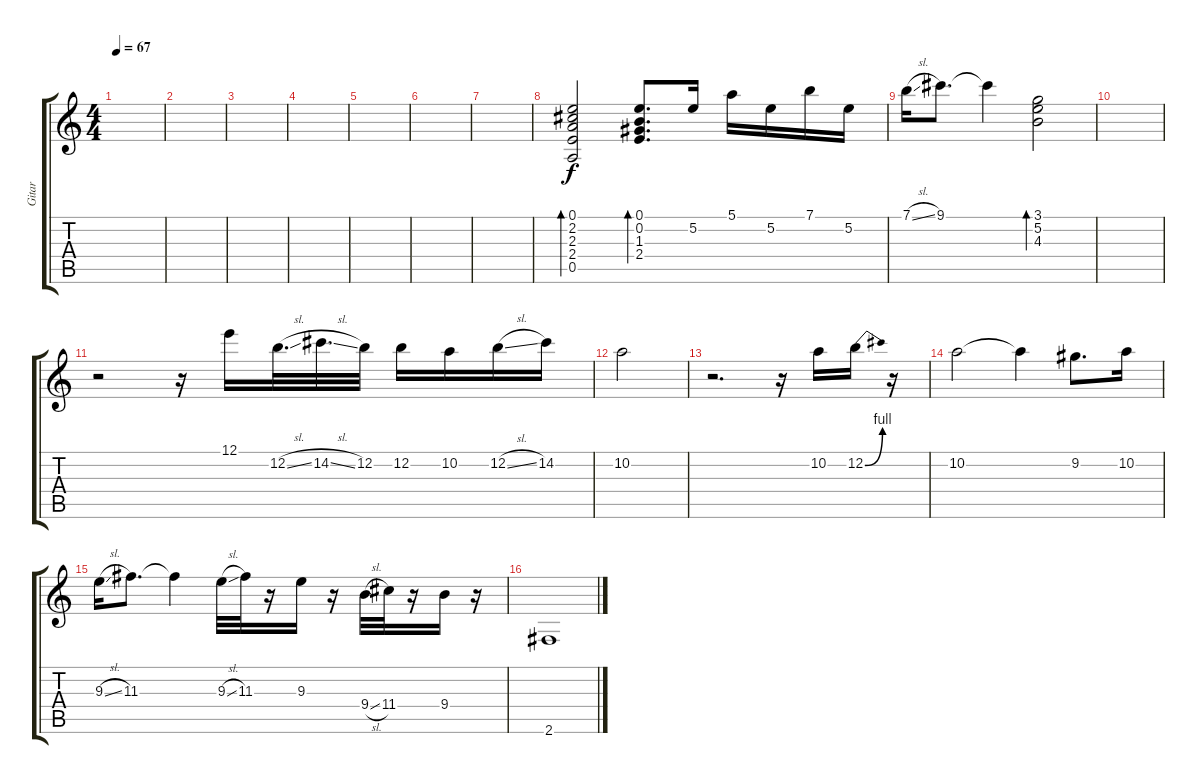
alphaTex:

\track ("Gitar" "Gitar") {instrument acousticguitarsteel}
\staff {score tabs}
\tuning (E4 B3 G3 D3 A2 E2) {hide}
\ts (4 4)
\tempo 67
\clef g2
\ks c
|
|
|
|
|
|
|
(0.1 2.2 2.3 2.4 0.5).2{bd 240} (0.1 0.2 1.3 2.4).8{d bd 120} 5.2.16 5.1.16 5.2.16 7.1.16 5.2.16 |
7.1{sl}.16 9.1.8{d} 9.1{t}.4 (3.1 5.2 4.3).2{bd 120} |
|
r.2 r.16 12.1.16 12.2{sl}.32{d} 14.2{sl}.32{d} 12.2.32 12.2.16 10.2.16 12.2{sl}.16 14.2.16 |
10.2.2 |
r.2{d} r.16 10.2.16 12.2{be (bend 0 0 60 4)}.16 r.16 |
10.2.2 10.2{t}.4 9.2.8{d} 10.2.16 |
9.3{sl}.16 11.3.8{d} 11.3{t}.4 9.3{sl}.32 11.3.32 r.16 9.3.16 r.16 9.4{sl}.32 11.4.32 r.16 9.4.16 r.16 |
2.6.1
